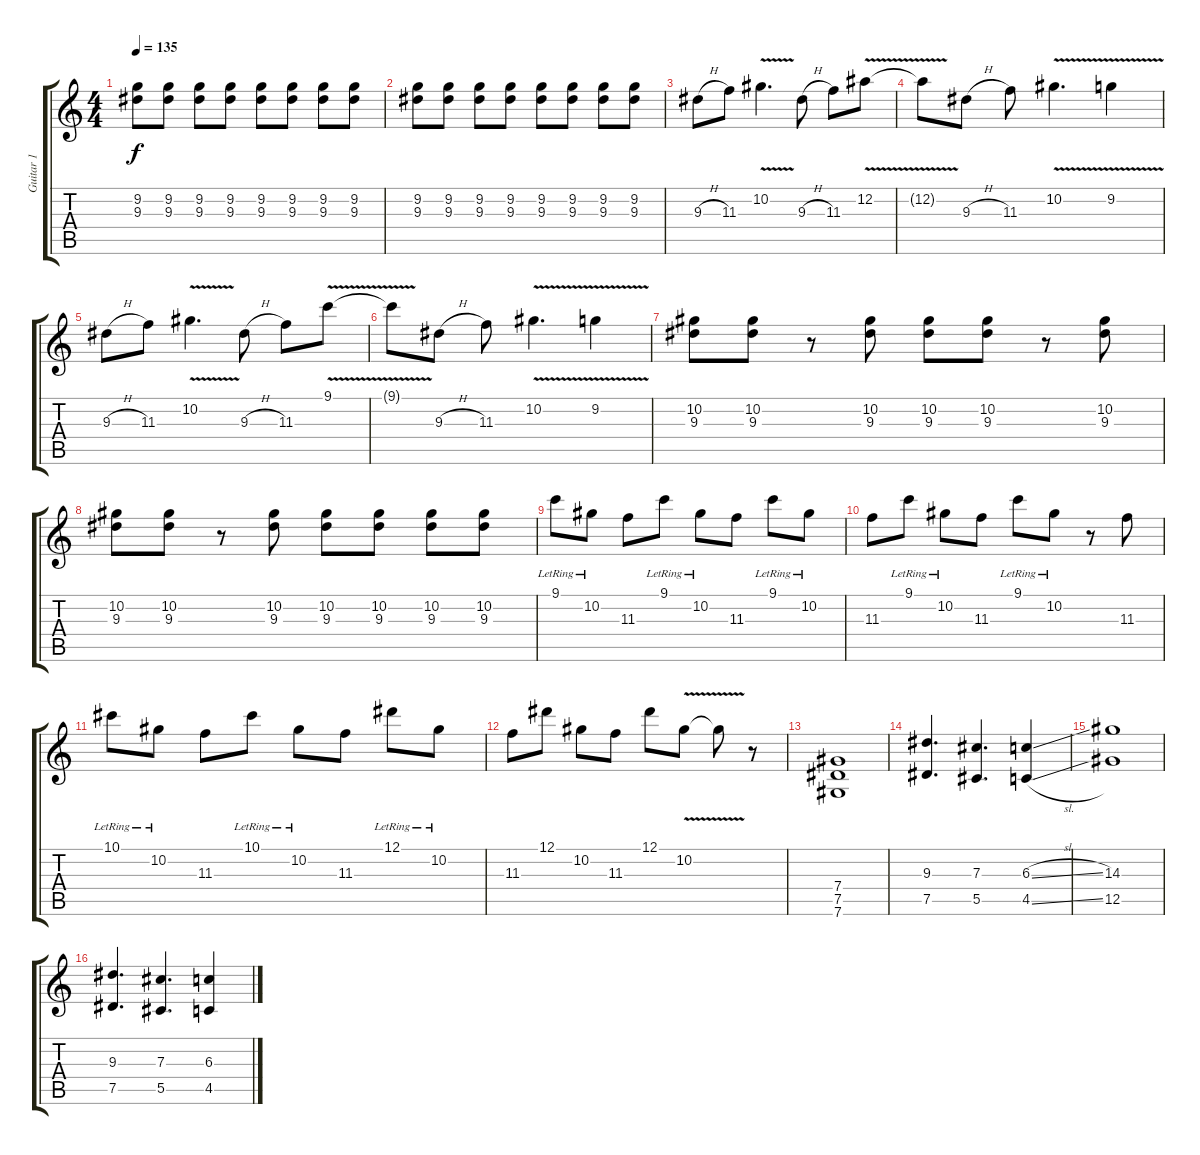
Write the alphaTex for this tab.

\track ("Guitar 1" "Guitar 1") {instrument overdrivenguitar}
\staff {score tabs}
\tuning (Eb4 Bb3 Gb3 Db3 Ab2 Db2) {hide}
\ts (4 4)
\tempo 135
\clef g2
\ks c
(9.2 9.3).8{dy f} (9.2 9.3).8 (9.2 9.3).8 (9.2 9.3).8 (9.2 9.3).8 (9.2 9.3).8 (9.2 9.3).8 (9.2 9.3).8 |
(9.2 9.3).8 (9.2 9.3).8 (9.2 9.3).8 (9.2 9.3).8 (9.2 9.3).8 (9.2 9.3).8 (9.2 9.3).8 (9.2 9.3).8 |
9.3{h}.8 11.3.8 10.2{v}.4{d} 9.3{h}.8 11.3.8 12.2{v}.8 |
12.2{t}.8 9.3{h}.8 11.3.8 10.2{v}.4{d} 9.2{v}.4 |
9.3{h}.8 11.3.8 10.2{v}.4{d} 9.3{h}.8 11.3.8 9.1{v}.8 |
9.1{t}.8 9.3{h}.8 11.3.8 10.2{v}.4{d} 9.2{v}.4 |
(10.2 9.3).8 (10.2 9.3).8 r.8 (10.2 9.3).8 (10.2 9.3).8 (10.2 9.3).8 r.8 (10.2 9.3).8 |
(10.2 9.3).8 (10.2 9.3).8 r.8 (10.2 9.3).8 (10.2 9.3).8 (10.2 9.3).8 (10.2 9.3).8 (10.2 9.3).8 |
9.1{lr}.8 10.2{lr}.8 11.3.8 9.1{lr}.8 10.2{lr}.8 11.3.8 9.1{lr}.8 10.2{lr}.8 |
11.3.8 9.1{lr}.8 10.2{lr}.8 11.3.8 9.1{lr}.8 10.2{lr}.8 r.8 11.3.8 |
10.1{lr}.8 10.2{lr}.8 11.3.8 10.1{lr}.8 10.2{lr}.8 11.3.8 12.1{lr}.8 10.2{lr}.8 |
11.3.8 12.1.8 10.2.8 11.3.8 12.1.8 10.2{v}.8 10.2{t}.8 r.8 |
(7.4 7.5 7.6).1 |
(9.3 7.5).4{d} (7.3 5.5).4{d} (6.3{sl} 4.5{sl}).4 |
(14.3 12.5).1 |
(9.3 7.5).4{d} (7.3 5.5).4{d} (6.3 4.5).4
